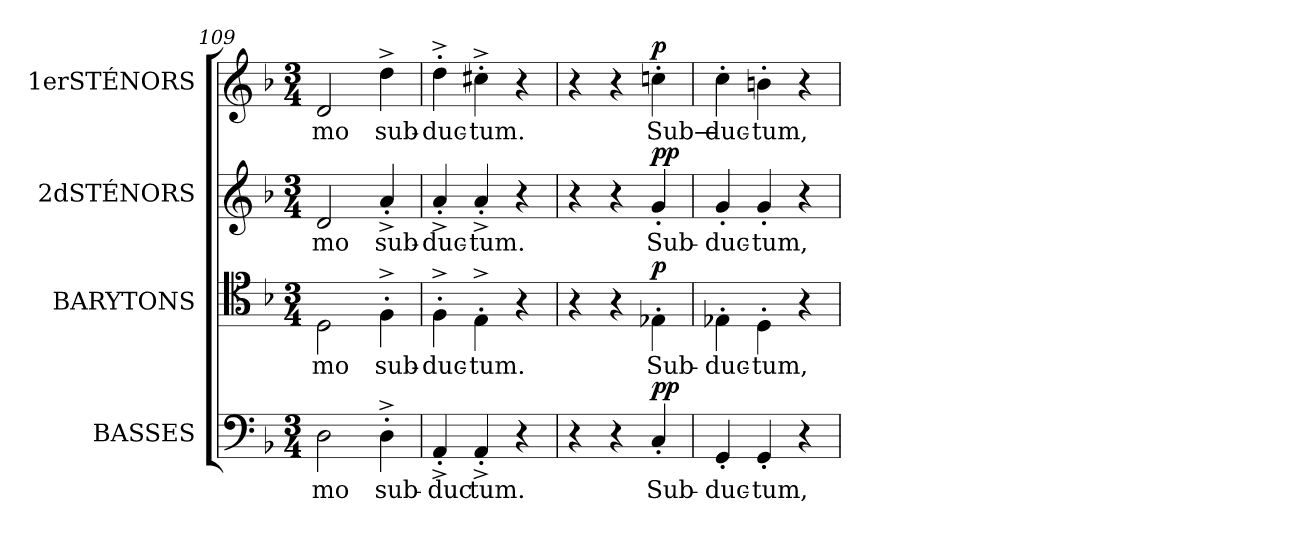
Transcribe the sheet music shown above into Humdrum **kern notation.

**kern	**text	**dynam	**kern	**text	**dynam	**kern	**text	**dynam	**kern	**text	**dynam
*part4	*part4	*part4	*part3	*part3	*part3	*part2	*part2	*part2	*part1	*part1	*part1
*staff4	*staff4	*staff4	*staff3	*staff3	*staff3	*staff2	*staff2	*staff2	*staff1	*staff1	*staff1
*I"BASSES	*	*	*I"BARYTONS	*	*	*I"2dSTÉNORS	*	*	*I"1erSTÉNORS	*	*
*clefF4	*	*	*clefC4	*	*	*clefG2	*	*	*clefG2	*	*
*k[b-]	*	*	*k[b-]	*	*	*k[b-]	*	*	*k[b-]	*	*
*M3/4	*	*	*M3/4	*	*	*M3/4	*	*	*M3/4	*	*
=109	=109	=109	=109	=109	=109	=109	=109	=109	=109	=109	=109
2Di\	mo	.	2Di\	mo	.	2di/	mo	.	2di/	mo	.
4D'>^>i\	sub-	.	4F'>^>i\	sub-	.	4a'>^>i/	sub-	.	4dd^>i\	sub-	.
=110	=110	=110	=110	=110	=110	=110	=110	=110	=110	=110	=110
4AA'>^>i/	duc	.	4F'>^>i\	duc-	.	4a'>^>i/	duc-	.	4dd'>^>i\	duc-	.
4AA'>^>i/	tum.	.	4E'>^>i\	tum.	.	4a'>^>i/	tum.	.	4cc#X'>^>i\	tum.	.
4r	.	.	4r	.	.	4r	.	.	4r	.	.
!!LO:LB:g=z
=111	=111	=111	=111	=111	=111	=111	=111	=111	=111	=111	=111
4r	.	.	4r	.	.	4r	.	.	4r	.	.
4r	.	.	4r	.	.	4r	.	.	4r	.	.
!	!	!LO:DY:a	!	!	!LO:DY:a	!	!	!LO:DY:a	!	!	!LO:DY:a
4C'>i/	Sub-	pp	4E-X'>i\	Sub-	p	4g'>i/	Sub-	pp	4ccn'>i\	Sub—	p
=112	=112	=112	=112	=112	=112	=112	=112	=112	=112	=112	=112
4GG'>i/	duc-	.	4E-X'>i\	duc-	.	4g'>i/	duc-	.	4cc'>i\	duc-	.
4GG'>i/	tum,	.	4D'>i\	tum,	.	4g'>i/	tum,	.	4bn'>i\	tum,	.
4r	.	.	4r	.	.	4r	.	.	4r	.	.
=	=	=	=	=	=	=	=	=	=	=	=
*-	*-	*-	*-	*-	*-	*-	*-	*-	*-	*-	*-
